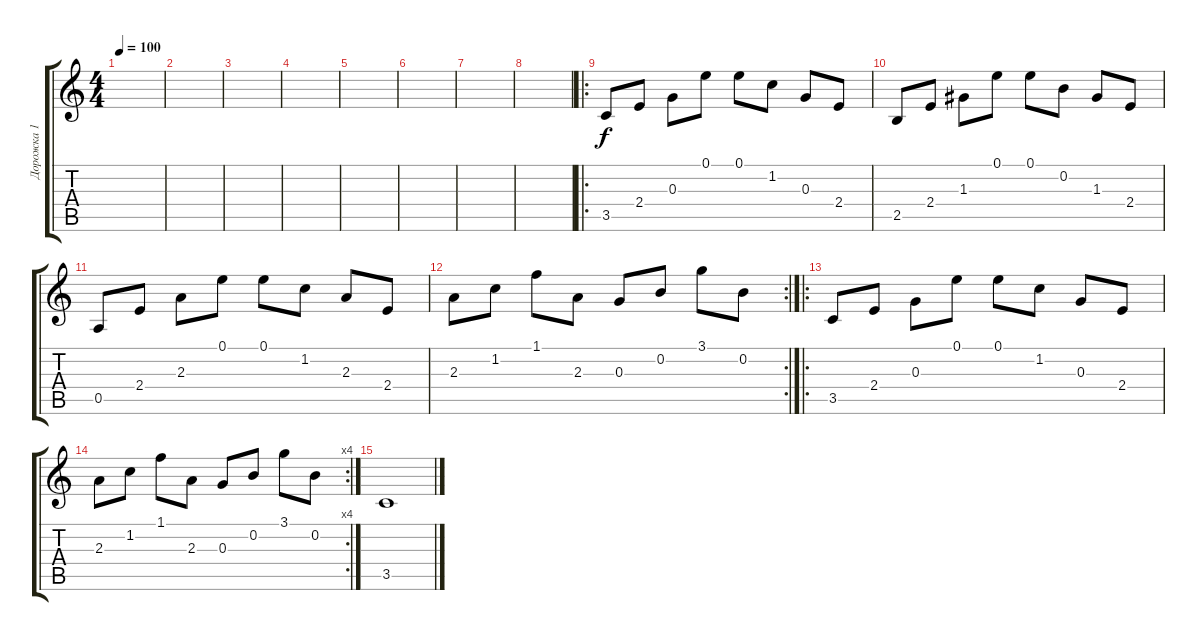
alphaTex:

\track ("Дорожка 1" "Дорожка 1") {instrument acousticguitarsteel}
\staff {score tabs}
\tuning (E4 B3 G3 D3 A2 E2) {hide}
\ts (4 4)
\tempo 100
\clef g2
\ks c
|
|
|
|
|
|
|
|
\ro
3.5.8 2.4.8 0.3.8 0.1.8 0.1.8 1.2.8 0.3.8 2.4.8 |
2.5.8 2.4.8 1.3.8 0.1.8 0.1.8 0.2.8 1.3.8 2.4.8 |
0.5.8 2.4.8 2.3.8 0.1.8 0.1.8 1.2.8 2.3.8 2.4.8 |
\rc 2
2.3.8 1.2.8 1.1.8 2.3.8 0.3.8 0.2.8 3.1.8 0.2.8 |
\ro
3.5.8 2.4.8 0.3.8 0.1.8 0.1.8 1.2.8 0.3.8 2.4.8 |
\rc 4
2.3.8 1.2.8 1.1.8 2.3.8 0.3.8 0.2.8 3.1.8 0.2.8 |
3.5.1
